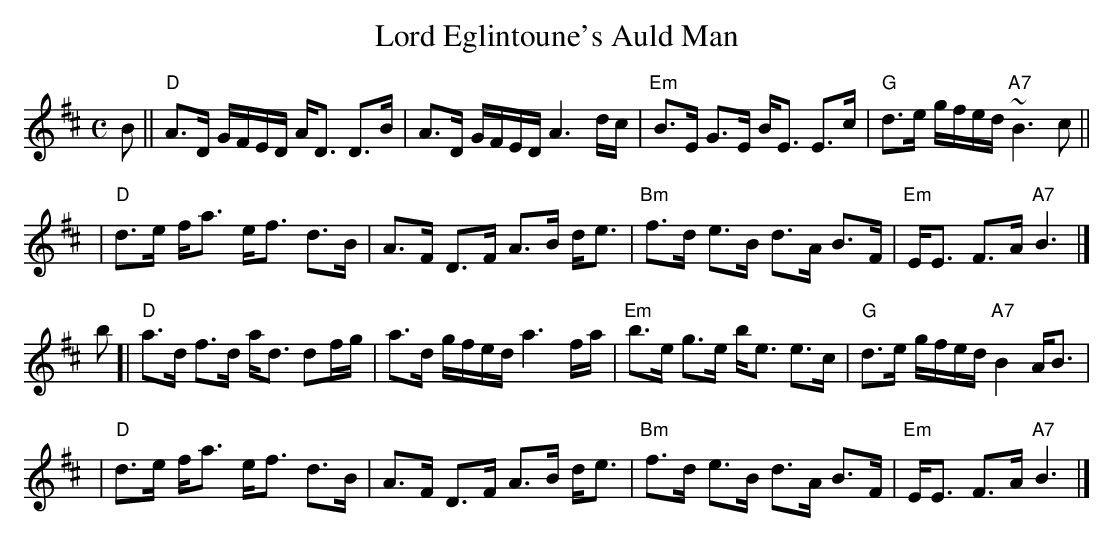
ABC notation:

X:1
T: Lord Eglintoune's Auld Man
M: C
L: 1/8
K: D
B \
|| "D"A>D G/F/E/D/ A<D D>B | A>D G/F/E/D/ A3 d/c/ \
| "Em"B>E G>E B<E E>c | "G"d>e g/f/e/d/ "A7"~B3 c ||
| "D"d>e f<a e<f d>B | A>F D>F A>B d<e \
| "Bm"f>d e>B d>A B>F | "Em"E<E F>A "A7"B3 |]
b \
[| "D"a>d f>d a<d df/g/ | a>d g/f/e/d/ a3 f/a/ \
| "Em"b>e g>e b<e e>c | "G"d>e g/f/e/d/ "A7"B2 A<B |
| "D"d>e f<a e<f d>B | A>F D>F A>B d<e \
| "Bm"f>d e>B d>A B>F | "Em"E<E F>A "A7"B3 |]
